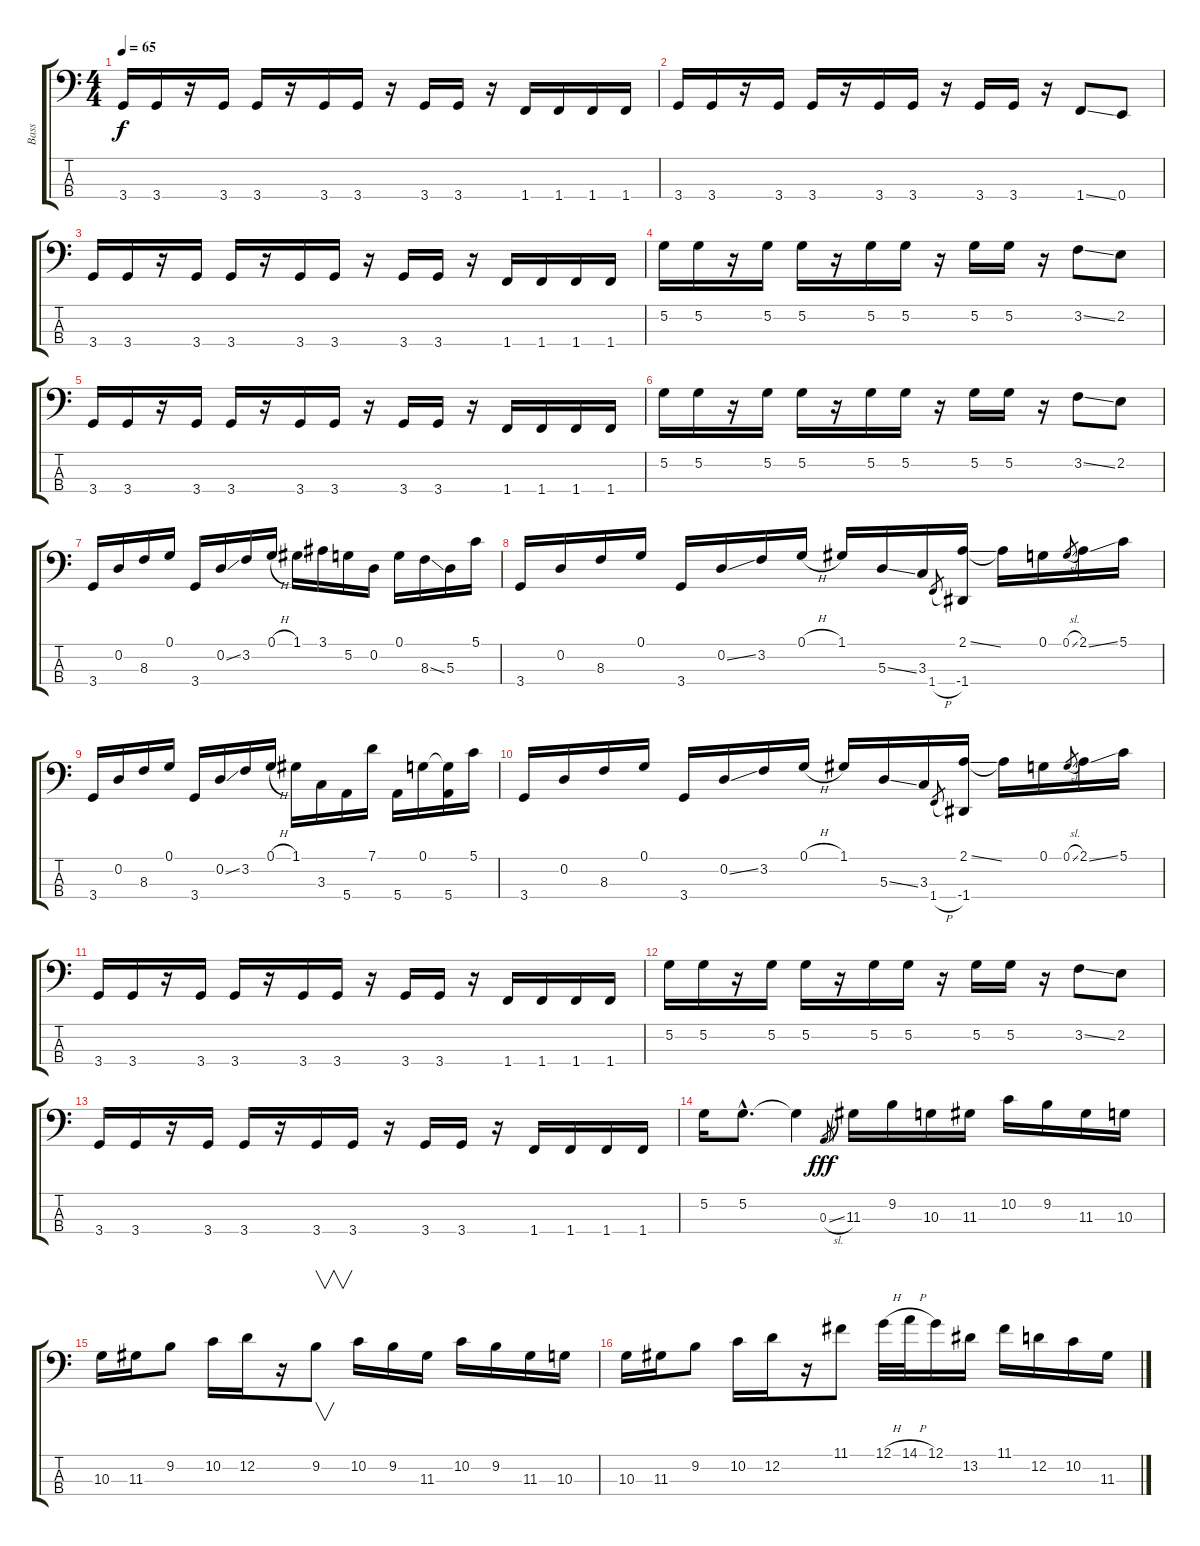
\track ("Bass" "Bass") {instrument electricbassfinger}
\staff {score tabs}
\tuning (G2 D2 A1 E1) {hide}
\ts (4 4)
\tempo 65
\clef f4
\ks c
3.4.16{dy f} 3.4.16 r.16 3.4.16 3.4.16 r.16 3.4.16 3.4.16 r.16 3.4.16 3.4.16 r.16 1.4.16 1.4.16 1.4.16 1.4.16 |
3.4.16 3.4.16 r.16 3.4.16 3.4.16 r.16 3.4.16 3.4.16 r.16 3.4.16 3.4.16 r.16 1.4{ss}.8 0.4.8 |
3.4.16 3.4.16 r.16 3.4.16 3.4.16 r.16 3.4.16 3.4.16 r.16 3.4.16 3.4.16 r.16 1.4.16 1.4.16 1.4.16 1.4.16 |
5.2.16 5.2.16 r.16 5.2.16 5.2.16 r.16 5.2.16 5.2.16 r.16 5.2.16 5.2.16 r.16 3.2{ss}.8 2.2.8 |
3.4.16 3.4.16 r.16 3.4.16 3.4.16 r.16 3.4.16 3.4.16 r.16 3.4.16 3.4.16 r.16 1.4.16 1.4.16 1.4.16 1.4.16 |
5.2.16 5.2.16 r.16 5.2.16 5.2.16 r.16 5.2.16 5.2.16 r.16 5.2.16 5.2.16 r.16 3.2{ss}.8 2.2.8 |
3.4.16{instrument slapbass1} 0.2.16 8.3.16 0.1.16 3.4.16 0.2{ss}.16 3.2.16 0.1{h}.16 1.1.16 3.1.16 5.2.16 0.2.16 0.1.16 8.3{ss}.16 5.3.16 5.1.16 |
3.4.16{instrument slapbass1} 0.2.16 8.3.16 0.1.16 3.4.16 0.2{ss}.16 3.2.16 0.1{h}.16 1.1.16 5.3{ss}.16 3.3.16 1.4{h}.8{gr} (2.1{ss} -1.4).16 2.1{t}.16 0.1.16 0.1{sl}.8{gr} 2.1{ss}.16 5.1.16 |
3.4.16{instrument slapbass1} 0.2.16 8.3.16 0.1.16 3.4.16 0.2{ss}.16 3.2.16 0.1{h}.16 1.1.16 3.3.16 5.4.16 7.1.16 5.4.16 0.1.16 (0.1{t} 5.4).16 5.1.16 |
3.4.16{instrument slapbass1} 0.2.16 8.3.16 0.1.16 3.4.16 0.2{ss}.16 3.2.16 0.1{h}.16 1.1.16 5.3{ss}.16 3.3.16 1.4{h}.8{gr} (2.1{ss} -1.4).16 2.1{t}.16 0.1.16 0.1{sl}.8{gr} 2.1{ss}.16 5.1.16 |
3.4.16{instrument electricbassfinger} 3.4.16 r.16 3.4.16 3.4.16 r.16 3.4.16 3.4.16 r.16 3.4.16 3.4.16 r.16 1.4.16 1.4.16 1.4.16 1.4.16 |
5.2.16 5.2.16 r.16 5.2.16 5.2.16 r.16 5.2.16 5.2.16 r.16 5.2.16 5.2.16 r.16 3.2{ss}.8 2.2.8 |
3.4.16 3.4.16 r.16 3.4.16 3.4.16 r.16 3.4.16 3.4.16 r.16 3.4.16 3.4.16 r.16 1.4.16 1.4.16 1.4.16 1.4.16 |
5.2.16 5.2{hac}.8{d} 5.2{t}.4 0.3{sl}.8{gr dy fff} 11.3.16 9.2.16 10.3.16 11.3.16 10.2.16 9.2.16 11.3.16 10.3.16 |
10.3.16{volume 16} 11.3.16 9.2.8 10.2.16 12.2.16 r.16 9.2.8{v} 10.2.16 9.2.16 11.3.16 10.2.16 9.2.16 11.3.16 10.3.16 |
10.3.16 11.3.16 9.2.8 10.2.16 12.2.16 r.16 11.1.8 12.1{h}.32 14.1{h}.32 12.1.16 13.2.16 11.1.16 12.2.16 10.2.16 11.3.16
